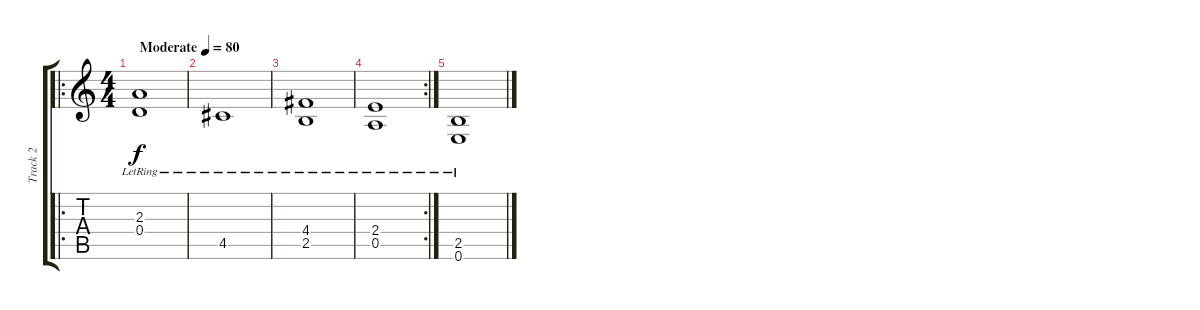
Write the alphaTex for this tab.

\track ("Track 2" "Track 2") {instrument electricbassfinger}
\staff {score tabs}
\tuning (E4 B3 G3 D3 A2 E2) {hide}
\ro
\ts (4 4)
\tempo (80 "Moderate")
\clef g2
\ks c
(2.3 0.4{lr}).1{dy f instrument electricbassfinger} |
4.5{lr}.1 |
(4.4 2.5{lr}).1 |
\rc 2
(2.4 0.5{lr}).1 |
(2.5{lr} 0.6).1
